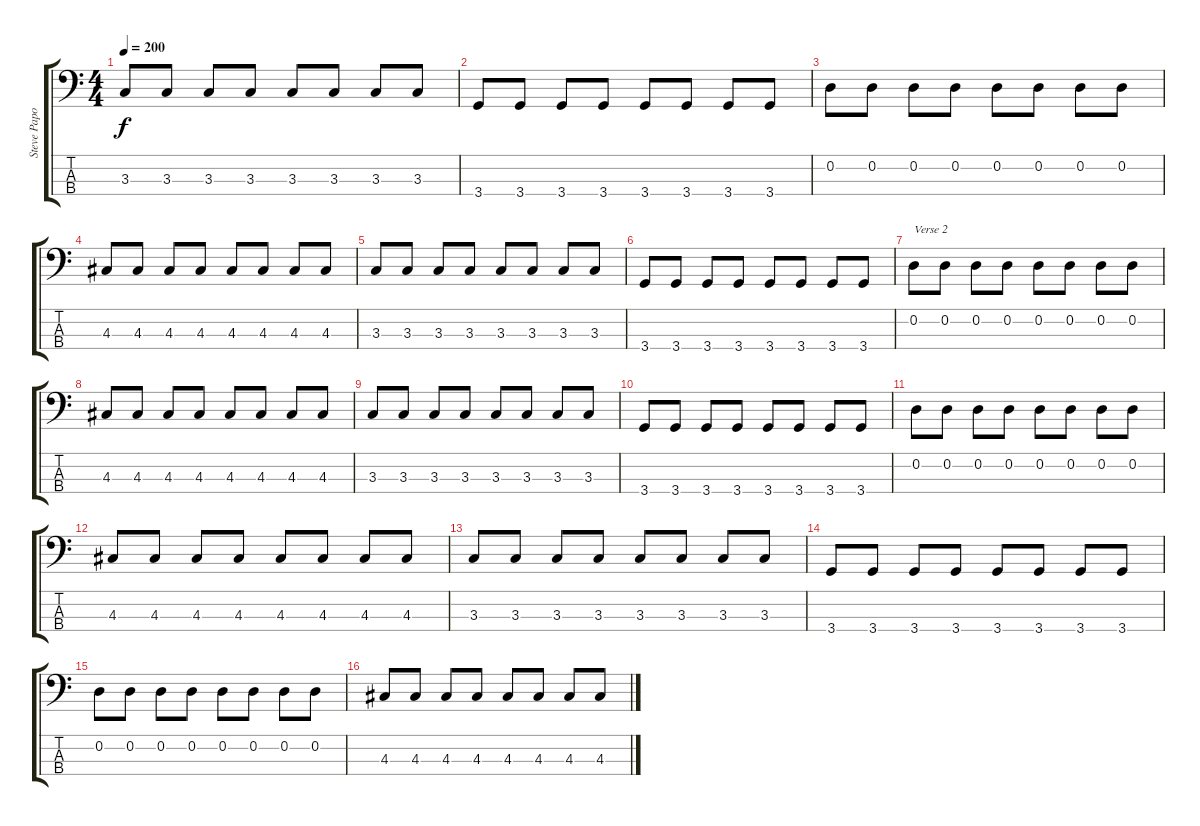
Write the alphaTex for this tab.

\track ("Steve Papoutsis" "Steve Papo") {instrument electricbasspick}
\staff {score tabs}
\tuning (G2 D2 A1 E1) {hide}
\ts (4 4)
\tempo 200
\clef f4
\ks c
3.3.8{dy f} 3.3.8 3.3.8 3.3.8 3.3.8 3.3.8 3.3.8 3.3.8 |
3.4.8 3.4.8 3.4.8 3.4.8 3.4.8 3.4.8 3.4.8 3.4.8 |
0.2.8 0.2.8 0.2.8 0.2.8 0.2.8 0.2.8 0.2.8 0.2.8 |
4.3.8 4.3.8 4.3.8 4.3.8 4.3.8 4.3.8 4.3.8 4.3.8 |
3.3.8 3.3.8 3.3.8 3.3.8 3.3.8 3.3.8 3.3.8 3.3.8 |
3.4.8 3.4.8 3.4.8 3.4.8 3.4.8 3.4.8 3.4.8 3.4.8 |
0.2.8{txt "Verse 2"} 0.2.8 0.2.8 0.2.8 0.2.8 0.2.8 0.2.8 0.2.8 |
4.3.8 4.3.8 4.3.8 4.3.8 4.3.8 4.3.8 4.3.8 4.3.8 |
3.3.8 3.3.8 3.3.8 3.3.8 3.3.8 3.3.8 3.3.8 3.3.8 |
3.4.8 3.4.8 3.4.8 3.4.8 3.4.8 3.4.8 3.4.8 3.4.8 |
0.2.8 0.2.8 0.2.8 0.2.8 0.2.8 0.2.8 0.2.8 0.2.8 |
4.3.8 4.3.8 4.3.8 4.3.8 4.3.8 4.3.8 4.3.8 4.3.8 |
3.3.8 3.3.8 3.3.8 3.3.8 3.3.8 3.3.8 3.3.8 3.3.8 |
3.4.8 3.4.8 3.4.8 3.4.8 3.4.8 3.4.8 3.4.8 3.4.8 |
0.2.8 0.2.8 0.2.8 0.2.8 0.2.8 0.2.8 0.2.8 0.2.8 |
4.3.8 4.3.8 4.3.8 4.3.8 4.3.8 4.3.8 4.3.8 4.3.8
